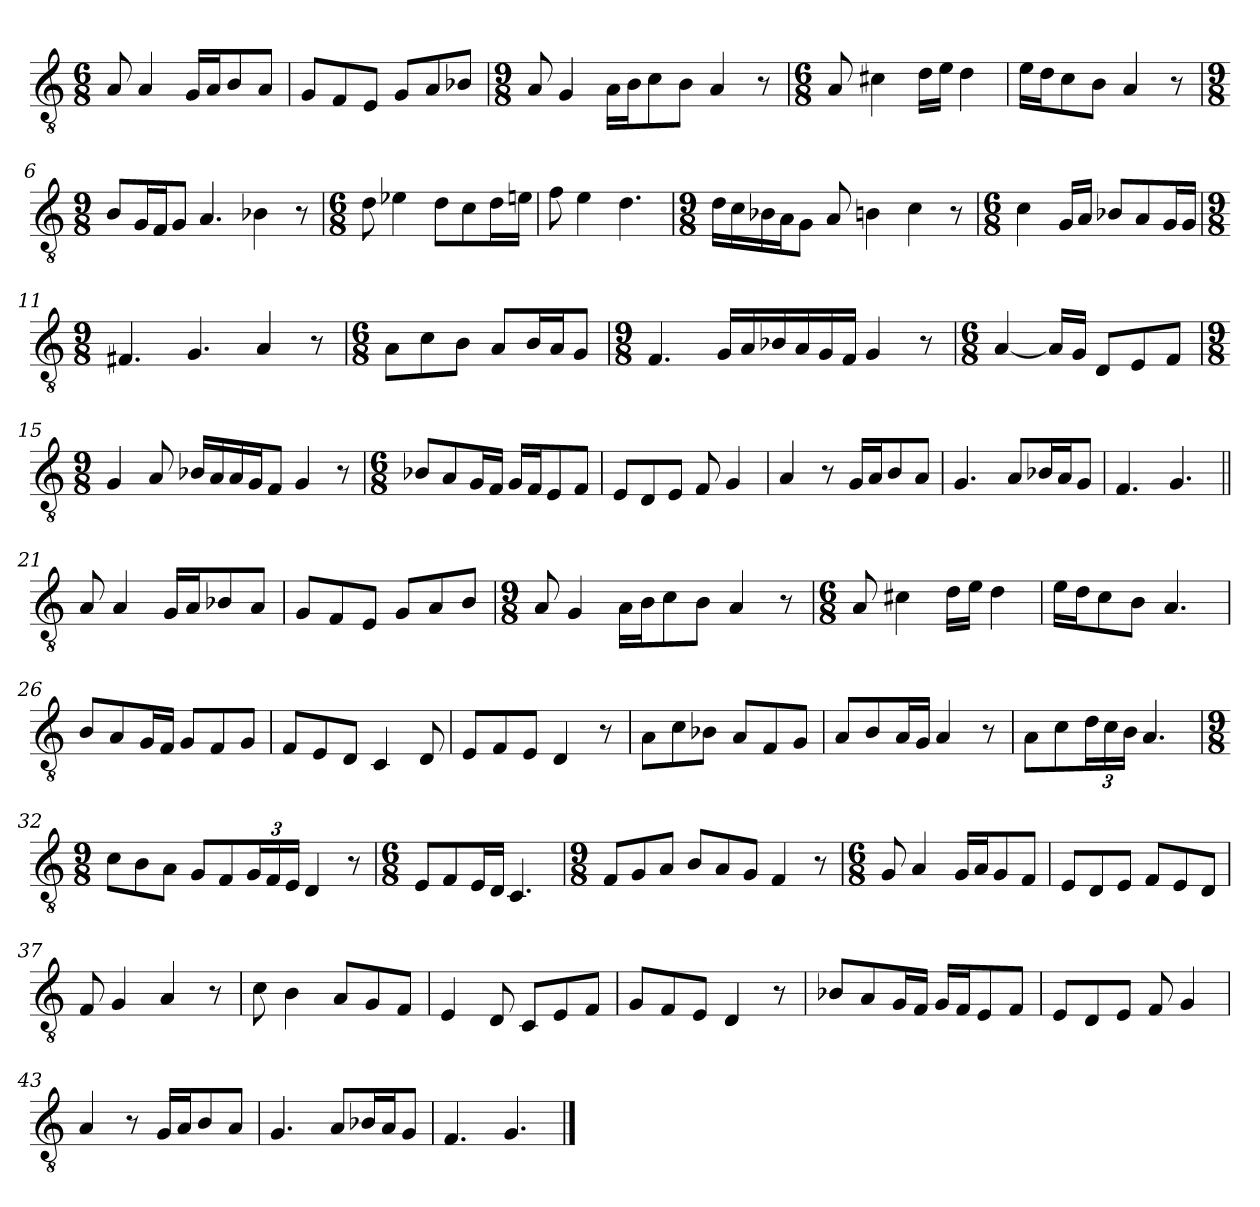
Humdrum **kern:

**kern
*part1
*staff1
*clefGv2
*k[]
*C:
*M6/8
=1
8A/
4A/
16G/LL
16A/J
8B/
8A/J
=2
8G/L
8F/
8E/J
8G/L
8A/
8B-i/J
=3
*M9/8
8A/
4G/
16A\LL
16B\J
8c\
8B\J
4A/
8r
=4
*M6/8
8A/
4c#X\
16d\LL
16e\JJ
4d\
=5
16e\LL
16d\J
8c\
8B\J
4A/
8r
!!LO:LB:g=z
=6
*M9/8
8B/L
16G/L
16F/J
8G/J
4.A/
4B-X\
8r
=7
*M6/8
8d\
4e-X\
8d\L
8c\
16d\L
16e\JJ
=8
8f\
4e\
4.d\
=9
*M9/8
16d\LL
16c\
16B-X\
16A\J
8G\J
8A/
4B\
4c\
8r
=10
*M6/8
4c\
16G/LL
16A/JJ
8B-X/L
8A/
16G/L
16G/JJ
!!LO:LB:g=z
=11
*M9/8
4.F#X/
4.G/
4A/
8r
=12
*M6/8
8A\L
8c\
8B\J
8A/L
16B/L
16A/J
8G/J
=13
*M9/8
4.F/
16G/LL
16A/
16B-X/
16A/
16G/
16F/JJ
4G/
8r
=14
*M6/8
[4A/
16A/LL]
16G/JJ
8D/L
8E/
8F/J
!!LO:LB:g=z
=15
*M9/8
4G/
8A/
16B-X/LL
16A/
16A/
16G/J
8F/J
4G/
8r
=16
*M6/8
8B-i/L
8A/
16G/L
16F/JJ
16G/LL
16F/J
8E/
8F/J
=17
8E/L
8D/
8E/J
8F/
4G/
=18
4A/
8r
16G/LL
16A/J
8B/
8A/J
=19
4.G/
8A/L
16B-X/L
16A/J
8G/J
!!LO:LB:g=z
=20
4.F/
4.G/
=21||
8A/
4A/
16G/LL
16A/J
8B-X/
8A/J
=22
8G/L
8F/
8E/J
8G/L
8A/
8B/J
=23
*M9/8
8A/
4G/
16A\LL
16B\J
8c\
8B\J
4A/
8r
=24
*M6/8
8A/
4c#X\
16d\LL
16e\JJ
4d\
=25
16e\LL
16d\J
8c\
8B\J
4.A/
!!LO:LB:g=z
=26
8B/L
8A/
16G/L
16F/JJ
8G/L
8F/
8G/J
=27
8F/L
8E/
8D/J
4C/
8D/
=28
8E/L
8F/
8E/J
4D/
8r
=29
8A\L
8c\
8B-X\J
8A/L
8F/
8G/J
=30
8A/L
8B/
16A/L
16G/JJ
4A/
8r
=31
8A\L
8c\
24d\L
24c\
24B\JJ
4.A/
!!LO:LB:g=z
=32
*M9/8
8c\L
8B\
8A\J
8G/L
8F/
24G/L
24F/
24E/JJ
4D/
8r
!!LO:LB:g=z
=33
*M6/8
8E/L
8F/
16E/L
16D/JJ
4.C/
=34
*M9/8
8F/L
8G/
8A/J
8B/L
8A/
8G/J
4F/
8r
=35
*M6/8
8G/
4A/
16G/LL
16A/J
8G/
8F/J
=36
8E/L
8D/
8E/J
8F/L
8E/
8D/J
=37
8F/
4G/
4A/
8r
=38
8c\
4B\
8A/L
8G/
8F/J
!!LO:PB:g=z
=39
4E/
8D/
8C/L
8E/
8F/J
=40
8G/L
8F/
8E/J
4D/
8r
=41
8B-X/L
8A/
16G/L
16F/JJ
16G/LL
16F/J
8E/
8F/J
=42
8E/L
8D/
8E/J
8F/
4G/
=43
4A/
8r
16G/LL
16A/J
8B/
8A/J
=44
4.G/
8A/L
16B-X/L
16A/J
8G/J
=45
4.F/
4.G/
==
*-
